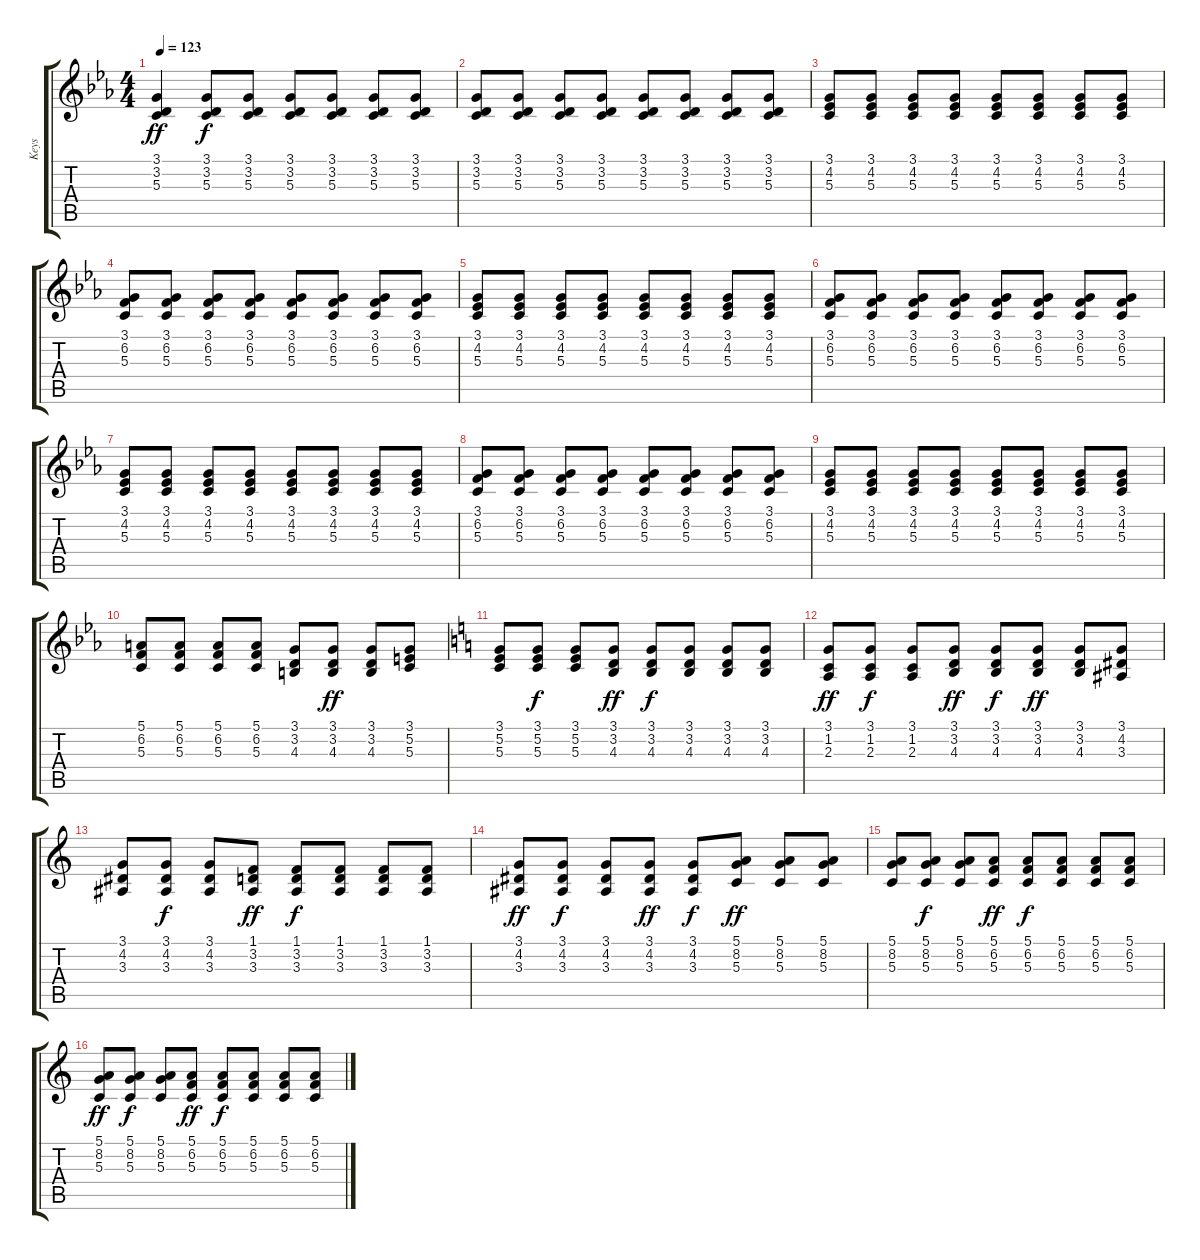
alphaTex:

\track ("Keys" "Keys") {instrument electricgrandpiano}
\staff {score tabs}
\tuning (E4 B3 G3 D3 A2 E2) {hide}
\ts (4 4)
\tempo 123
\clef g2
\ks eb
(3.1 3.2 5.3).4{dy ff} (3.1 3.2 5.3).8{dy f} (3.1 3.2 5.3).8 (3.1 3.2 5.3).8 (3.1 3.2 5.3).8 (3.1 3.2 5.3).8 (3.1 3.2 5.3).8 |
(3.1 3.2 5.3).8 (3.1 3.2 5.3).8 (3.1 3.2 5.3).8 (3.1 3.2 5.3).8 (3.1 3.2 5.3).8 (3.1 3.2 5.3).8 (3.1 3.2 5.3).8 (3.1 3.2 5.3).8 |
(3.1 4.2 5.3).8 (3.1 4.2 5.3).8 (3.1 4.2 5.3).8 (3.1 4.2 5.3).8 (3.1 4.2 5.3).8 (3.1 4.2 5.3).8 (3.1 4.2 5.3).8 (3.1 4.2 5.3).8 |
(3.1 6.2 5.3).8 (3.1 6.2 5.3).8 (3.1 6.2 5.3).8 (3.1 6.2 5.3).8 (3.1 6.2 5.3).8 (3.1 6.2 5.3).8 (3.1 6.2 5.3).8 (3.1 6.2 5.3).8 |
(3.1 4.2 5.3).8 (3.1 4.2 5.3).8 (3.1 4.2 5.3).8 (3.1 4.2 5.3).8 (3.1 4.2 5.3).8 (3.1 4.2 5.3).8 (3.1 4.2 5.3).8 (3.1 4.2 5.3).8 |
(3.1 6.2 5.3).8 (3.1 6.2 5.3).8 (3.1 6.2 5.3).8 (3.1 6.2 5.3).8 (3.1 6.2 5.3).8 (3.1 6.2 5.3).8 (3.1 6.2 5.3).8 (3.1 6.2 5.3).8 |
(3.1 4.2 5.3).8 (3.1 4.2 5.3).8 (3.1 4.2 5.3).8 (3.1 4.2 5.3).8 (3.1 4.2 5.3).8 (3.1 4.2 5.3).8 (3.1 4.2 5.3).8 (3.1 4.2 5.3).8 |
(3.1 6.2 5.3).8 (3.1 6.2 5.3).8 (3.1 6.2 5.3).8 (3.1 6.2 5.3).8 (3.1 6.2 5.3).8 (3.1 6.2 5.3).8 (3.1 6.2 5.3).8 (3.1 6.2 5.3).8 |
(3.1 4.2 5.3).8 (3.1 4.2 5.3).8 (3.1 4.2 5.3).8 (3.1 4.2 5.3).8 (3.1 4.2 5.3).8 (3.1 4.2 5.3).8 (3.1 4.2 5.3).8 (3.1 4.2 5.3).8 |
(5.1 6.2 5.3).8 (5.1 6.2 5.3).8 (5.1 6.2 5.3).8 (5.1 6.2 5.3).8 (3.1 3.2 4.3).8 (3.1 3.2 4.3).8{dy ff} (3.1 3.2 4.3).8 (3.1 5.2 5.3).8 |
\ks c
(3.1 5.2 5.3).8 (3.1 5.2 5.3).8{dy f} (3.1 5.2 5.3).8 (3.1 3.2 4.3).8{dy ff} (3.1 3.2 4.3).8{dy f} (3.1 3.2 4.3).8 (3.1 3.2 4.3).8 (3.1 3.2 4.3).8 |
(3.1 1.2 2.3).8{dy ff} (3.1 1.2 2.3).8{dy f} (3.1 1.2 2.3).8 (3.1 3.2 4.3).8{dy ff} (3.1 3.2 4.3).8{dy f} (3.1 3.2 4.3).8{dy ff} (3.1 3.2 4.3).8 (3.1 4.2 3.3).8 |
(3.1 4.2 3.3).8 (3.1 4.2 3.3).8{dy f} (3.1 4.2 3.3).8 (1.1 3.2 3.3).8{dy ff} (1.1 3.2 3.3).8{dy f} (1.1 3.2 3.3).8 (1.1 3.2 3.3).8 (1.1 3.2 3.3).8 |
(3.1 4.2 3.3).8{dy ff} (3.1 4.2 3.3).8{dy f} (3.1 4.2 3.3).8 (3.1 4.2 3.3).8{dy ff} (3.1 4.2 3.3).8{dy f} (5.1 8.2 5.3).8{dy ff} (5.1 8.2 5.3).8 (5.1 8.2 5.3).8 |
(5.1 8.2 5.3).8 (5.1 8.2 5.3).8{dy f} (5.1 8.2 5.3).8 (5.1 6.2 5.3).8{dy ff} (5.1 6.2 5.3).8{dy f} (5.1 6.2 5.3).8 (5.1 6.2 5.3).8 (5.1 6.2 5.3).8 |
(5.1 8.2 5.3).8{dy ff} (5.1 8.2 5.3).8{dy f} (5.1 8.2 5.3).8 (5.1 6.2 5.3).8{dy ff} (5.1 6.2 5.3).8{dy f} (5.1 6.2 5.3).8 (5.1 6.2 5.3).8 (5.1 6.2 5.3).8
